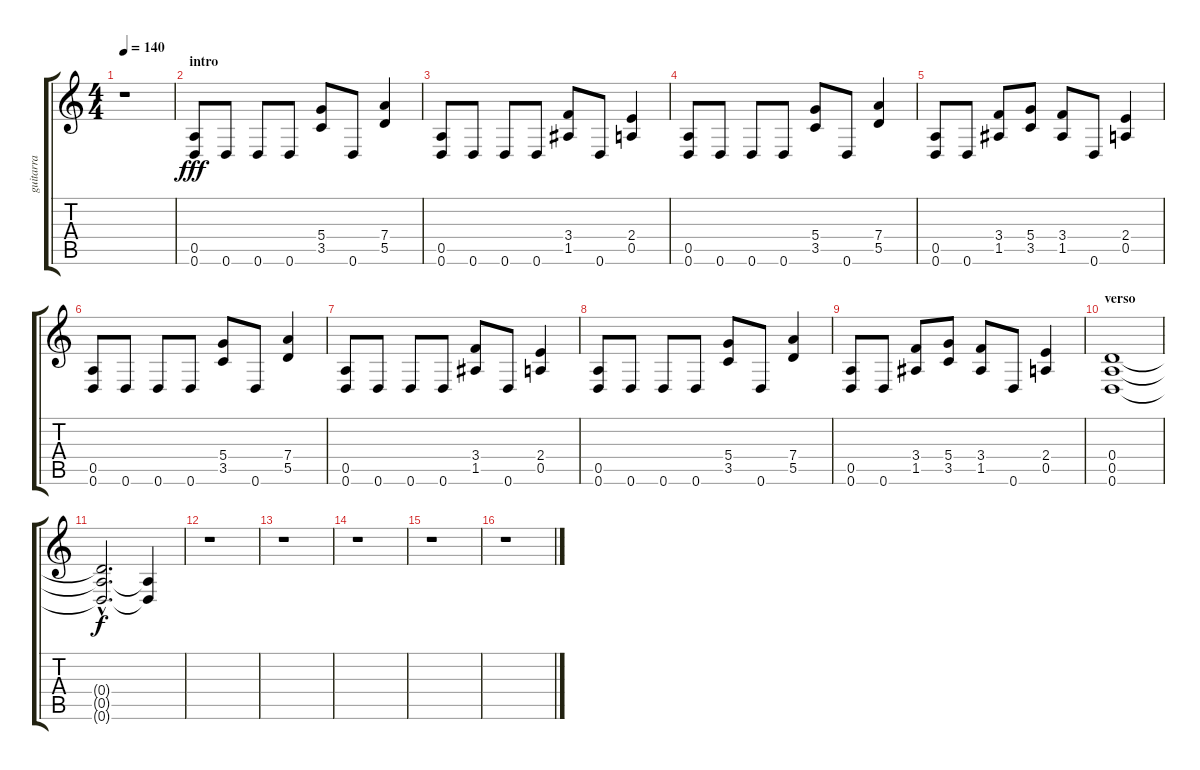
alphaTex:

\track ("guitarra" "guitarra") {instrument distortionguitar}
\staff {score tabs}
\tuning (E4 B3 G3 D3 A2 D2) {hide}
\ts (4 4)
\tempo 140
\clef g2
\ks c
r.1{dy fff instrument distortionguitar} |
\section ("" "intro")
(0.5 0.6).8 0.6.8 0.6.8 0.6.8 (5.4 3.5).8 0.6.8 (7.4 5.5).4 |
(0.5 0.6).8 0.6.8 0.6.8 0.6.8 (3.4 1.5).8 0.6.8 (2.4 0.5).4 |
(0.5 0.6).8 0.6.8 0.6.8 0.6.8 (5.4 3.5).8 0.6.8 (7.4 5.5).4 |
(0.5 0.6).8 0.6.8 (3.4 1.5).8 (5.4 3.5).8 (3.4 1.5).8 0.6.8 (2.4 0.5).4 |
(0.5 0.6).8 0.6.8 0.6.8 0.6.8 (5.4 3.5).8 0.6.8 (7.4 5.5).4 |
(0.5 0.6).8 0.6.8 0.6.8 0.6.8 (3.4 1.5).8 0.6.8 (2.4 0.5).4 |
(0.5 0.6).8 0.6.8 0.6.8 0.6.8 (5.4 3.5).8 0.6.8 (7.4 5.5).4 |
(0.5 0.6).8 0.6.8 (3.4 1.5).8 (5.4 3.5).8 (3.4 1.5).8 0.6.8 (2.4 0.5).4 |
\section ("" "verso")
(0.4 0.5 0.6).1 |
(0.4{hac t} 0.5{hac t} 0.6{hac t}).2{d dy f} (0.5{t} 0.6{t}).4 |
r.1 |
r.1 |
r.1 |
r.1 |
r.1
